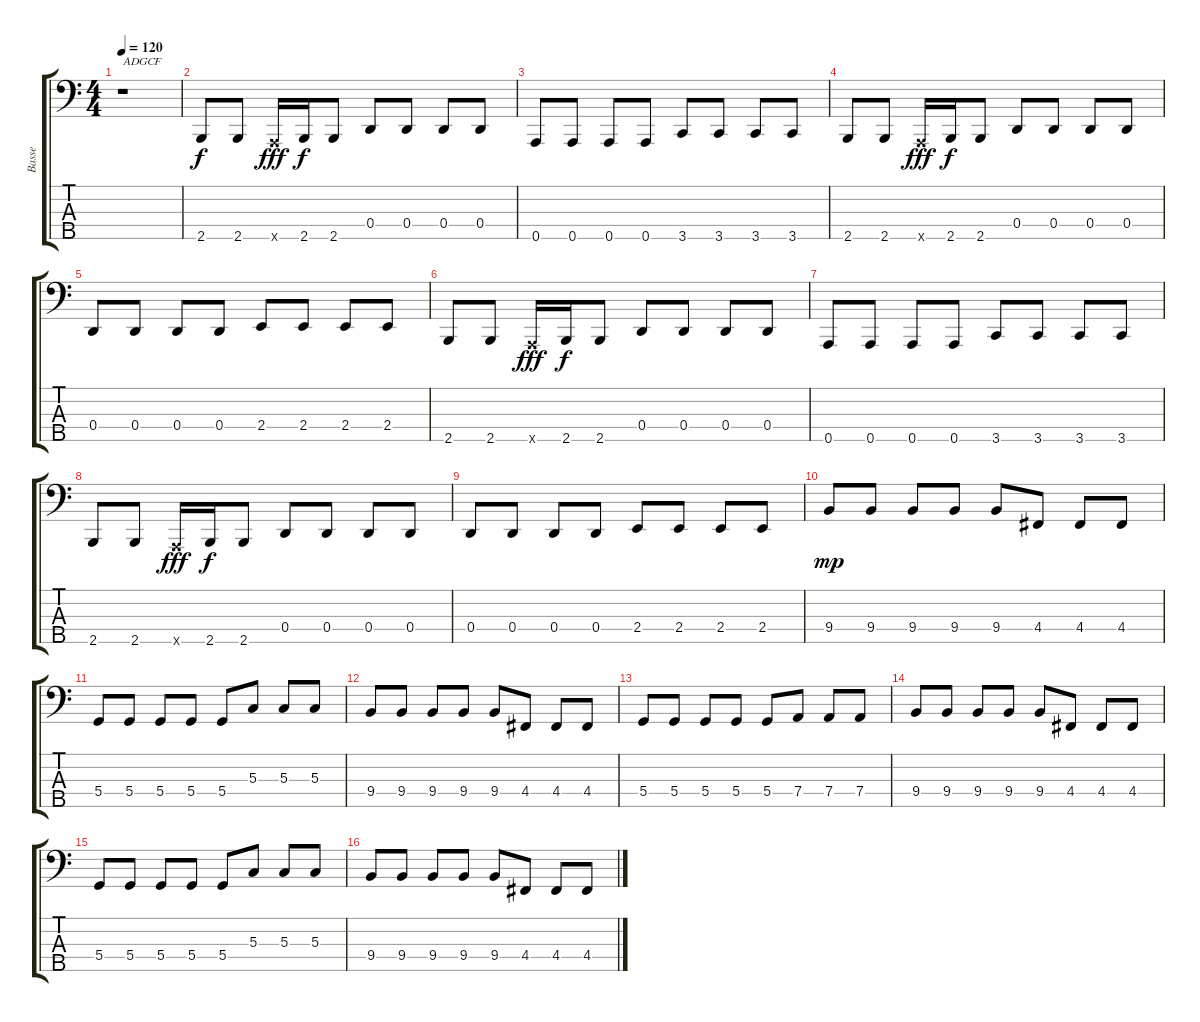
\track ("Basse" "Basse") {instrument electricbassfinger}
\staff {score tabs}
\tuning (F2 C2 G1 D1 A0) {hide}
\ts (4 4)
\tempo 120
\clef f4
\ks c
r.1{txt "ADGCF" dy f instrument electricbassfinger} |
2.5.8 2.5.8 0.5{x}.16{dy fff} 2.5.16{dy f} 2.5.8 0.4.8 0.4.8 0.4.8 0.4.8 |
0.5.8 0.5.8 0.5.8 0.5.8 3.5.8 3.5.8 3.5.8 3.5.8 |
2.5.8 2.5.8 0.5{x}.16{dy fff} 2.5.16{dy f} 2.5.8 0.4.8 0.4.8 0.4.8 0.4.8 |
0.4.8 0.4.8 0.4.8 0.4.8 2.4.8 2.4.8 2.4.8 2.4.8 |
2.5.8 2.5.8 0.5{x}.16{dy fff} 2.5.16{dy f} 2.5.8 0.4.8 0.4.8 0.4.8 0.4.8 |
0.5.8 0.5.8 0.5.8 0.5.8 3.5.8 3.5.8 3.5.8 3.5.8 |
2.5.8 2.5.8 0.5{x}.16{dy fff} 2.5.16{dy f} 2.5.8 0.4.8 0.4.8 0.4.8 0.4.8 |
0.4.8 0.4.8 0.4.8 0.4.8 2.4.8 2.4.8 2.4.8 2.4.8 |
9.4.8{dy mp} 9.4.8 9.4.8 9.4.8 9.4.8 4.4.8 4.4.8 4.4.8 |
5.4.8 5.4.8 5.4.8 5.4.8 5.4.8 5.3.8 5.3.8 5.3.8 |
9.4.8 9.4.8 9.4.8 9.4.8 9.4.8 4.4.8 4.4.8 4.4.8 |
5.4.8 5.4.8 5.4.8 5.4.8 5.4.8 7.4.8 7.4.8 7.4.8 |
9.4.8 9.4.8 9.4.8 9.4.8 9.4.8 4.4.8 4.4.8 4.4.8 |
5.4.8 5.4.8 5.4.8 5.4.8 5.4.8 5.3.8 5.3.8 5.3.8 |
9.4.8 9.4.8 9.4.8 9.4.8 9.4.8 4.4.8 4.4.8 4.4.8
